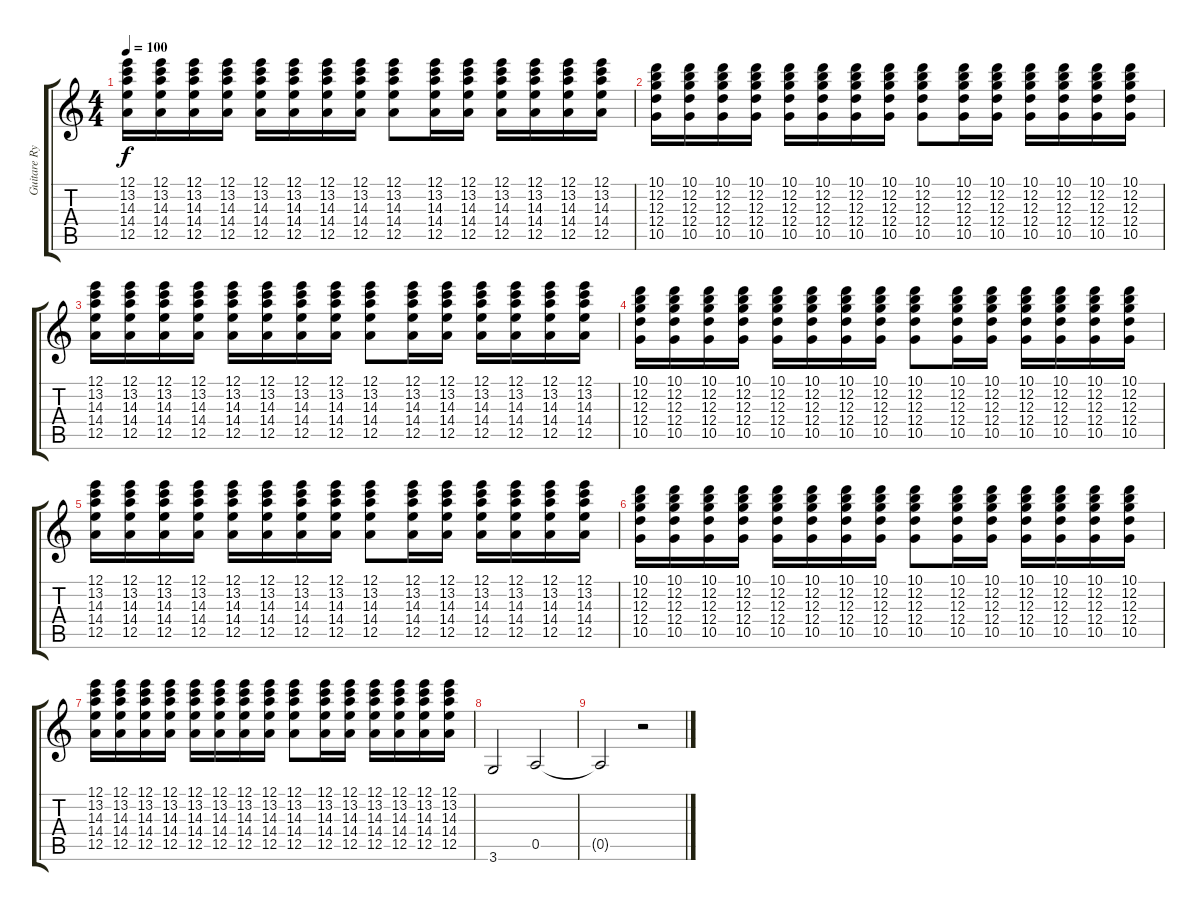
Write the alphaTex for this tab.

\track ("Guitare Rythmique" "Guitare Ry") {instrument electricguitarclean}
\staff {score tabs}
\tuning (E4 B3 G3 D3 A2 E2) {hide}
\ts (4 4)
\tempo 100
\clef g2
\ks c
(12.1 13.2 14.3 14.4 12.5).16{dy f} (12.1 13.2 14.3 14.4 12.5).16 (12.1 13.2 14.3 14.4 12.5).16 (12.1 13.2 14.3 14.4 12.5).16 (12.1 13.2 14.3 14.4 12.5).16 (12.1 13.2 14.3 14.4 12.5).16 (12.1 13.2 14.3 14.4 12.5).16 (12.1 13.2 14.3 14.4 12.5).16 (12.1 13.2 14.3 14.4 12.5).8 (12.1 13.2 14.3 14.4 12.5).16 (12.1 13.2 14.3 14.4 12.5).16 (12.1 13.2 14.3 14.4 12.5).16 (12.1 13.2 14.3 14.4 12.5).16 (12.1 13.2 14.3 14.4 12.5).16 (12.1 13.2 14.3 14.4 12.5).16 |
(10.1 12.2 12.3 12.4 10.5).16 (10.1 12.2 12.3 12.4 10.5).16 (10.1 12.2 12.3 12.4 10.5).16 (10.1 12.2 12.3 12.4 10.5).16 (10.1 12.2 12.3 12.4 10.5).16 (10.1 12.2 12.3 12.4 10.5).16 (10.1 12.2 12.3 12.4 10.5).16 (10.1 12.2 12.3 12.4 10.5).16 (10.1 12.2 12.3 12.4 10.5).8 (10.1 12.2 12.3 12.4 10.5).16 (10.1 12.2 12.3 12.4 10.5).16 (10.1 12.2 12.3 12.4 10.5).16 (10.1 12.2 12.3 12.4 10.5).16 (10.1 12.2 12.3 12.4 10.5).16 (10.1 12.2 12.3 12.4 10.5).16 |
(12.1 13.2 14.3 14.4 12.5).16 (12.1 13.2 14.3 14.4 12.5).16 (12.1 13.2 14.3 14.4 12.5).16 (12.1 13.2 14.3 14.4 12.5).16 (12.1 13.2 14.3 14.4 12.5).16 (12.1 13.2 14.3 14.4 12.5).16 (12.1 13.2 14.3 14.4 12.5).16 (12.1 13.2 14.3 14.4 12.5).16 (12.1 13.2 14.3 14.4 12.5).8 (12.1 13.2 14.3 14.4 12.5).16 (12.1 13.2 14.3 14.4 12.5).16 (12.1 13.2 14.3 14.4 12.5).16 (12.1 13.2 14.3 14.4 12.5).16 (12.1 13.2 14.3 14.4 12.5).16 (12.1 13.2 14.3 14.4 12.5).16 |
(10.1 12.2 12.3 12.4 10.5).16 (10.1 12.2 12.3 12.4 10.5).16 (10.1 12.2 12.3 12.4 10.5).16 (10.1 12.2 12.3 12.4 10.5).16 (10.1 12.2 12.3 12.4 10.5).16 (10.1 12.2 12.3 12.4 10.5).16 (10.1 12.2 12.3 12.4 10.5).16 (10.1 12.2 12.3 12.4 10.5).16 (10.1 12.2 12.3 12.4 10.5).8 (10.1 12.2 12.3 12.4 10.5).16 (10.1 12.2 12.3 12.4 10.5).16 (10.1 12.2 12.3 12.4 10.5).16 (10.1 12.2 12.3 12.4 10.5).16 (10.1 12.2 12.3 12.4 10.5).16 (10.1 12.2 12.3 12.4 10.5).16 |
(12.1 13.2 14.3 14.4 12.5).16 (12.1 13.2 14.3 14.4 12.5).16 (12.1 13.2 14.3 14.4 12.5).16 (12.1 13.2 14.3 14.4 12.5).16 (12.1 13.2 14.3 14.4 12.5).16 (12.1 13.2 14.3 14.4 12.5).16 (12.1 13.2 14.3 14.4 12.5).16 (12.1 13.2 14.3 14.4 12.5).16 (12.1 13.2 14.3 14.4 12.5).8 (12.1 13.2 14.3 14.4 12.5).16 (12.1 13.2 14.3 14.4 12.5).16 (12.1 13.2 14.3 14.4 12.5).16 (12.1 13.2 14.3 14.4 12.5).16 (12.1 13.2 14.3 14.4 12.5).16 (12.1 13.2 14.3 14.4 12.5).16 |
(10.1 12.2 12.3 12.4 10.5).16 (10.1 12.2 12.3 12.4 10.5).16 (10.1 12.2 12.3 12.4 10.5).16 (10.1 12.2 12.3 12.4 10.5).16 (10.1 12.2 12.3 12.4 10.5).16 (10.1 12.2 12.3 12.4 10.5).16 (10.1 12.2 12.3 12.4 10.5).16 (10.1 12.2 12.3 12.4 10.5).16 (10.1 12.2 12.3 12.4 10.5).8 (10.1 12.2 12.3 12.4 10.5).16 (10.1 12.2 12.3 12.4 10.5).16 (10.1 12.2 12.3 12.4 10.5).16 (10.1 12.2 12.3 12.4 10.5).16 (10.1 12.2 12.3 12.4 10.5).16 (10.1 12.2 12.3 12.4 10.5).16 |
(12.1 13.2 14.3 14.4 12.5).16 (12.1 13.2 14.3 14.4 12.5).16 (12.1 13.2 14.3 14.4 12.5).16 (12.1 13.2 14.3 14.4 12.5).16 (12.1 13.2 14.3 14.4 12.5).16 (12.1 13.2 14.3 14.4 12.5).16 (12.1 13.2 14.3 14.4 12.5).16 (12.1 13.2 14.3 14.4 12.5).16 (12.1 13.2 14.3 14.4 12.5).8 (12.1 13.2 14.3 14.4 12.5).16 (12.1 13.2 14.3 14.4 12.5).16 (12.1 13.2 14.3 14.4 12.5).16 (12.1 13.2 14.3 14.4 12.5).16 (12.1 13.2 14.3 14.4 12.5).16 (12.1 13.2 14.3 14.4 12.5).16 |
3.6.2 0.5.2 |
0.5{t}.2 r.2
